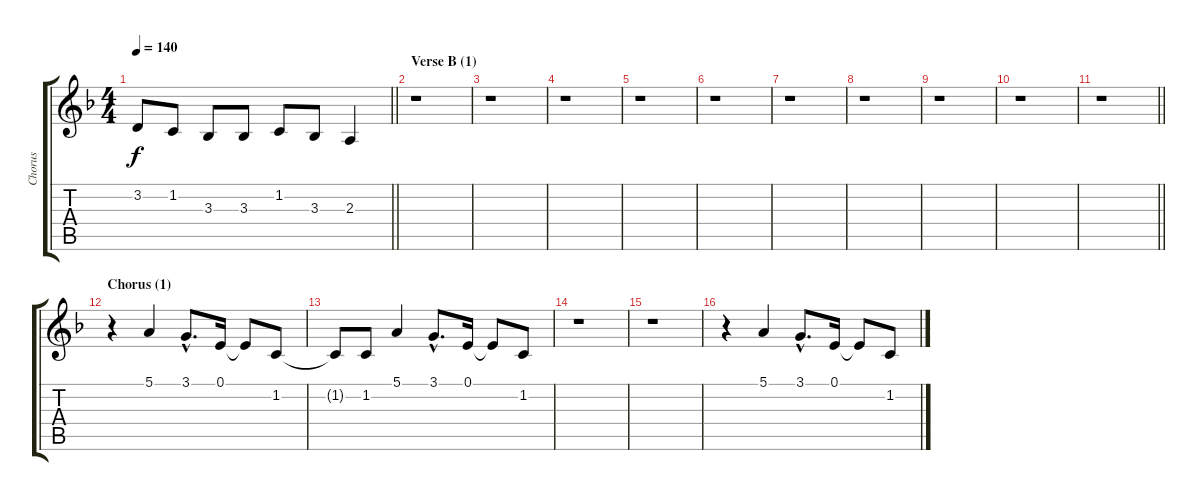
\track ("Chorus" "Chorus") {instrument sopranosax}
\staff {score tabs}
\tuning (E4 B3 G3 D3 A2 E2) {hide}
\ts (4 4)
\tempo 140
\clef g2
\barLineRight lightlight
\ks f
3.2.8{dy f} 1.2.8 3.3.8 3.3.8 1.2.8 3.3.8 2.3.4 |
\section ("" "Verse B (1)")
r.1 |
r.1 |
r.1 |
r.1 |
r.1 |
r.1 |
r.1 |
r.1 |
r.1 |
\barLineRight lightlight
r.1 |
\section ("" "Chorus (1)")
r.4 5.1.4 3.1{hac}.8{d} 0.1.16 0.1{t}.8 1.2.8 |
1.2{t}.8 1.2.8 5.1.4 3.1{hac}.8{d} 0.1.16 0.1{t}.8 1.2.8 |
r.1 |
r.1 |
r.4 5.1.4 3.1{hac}.8{d} 0.1.16 0.1{t}.8 1.2.8
